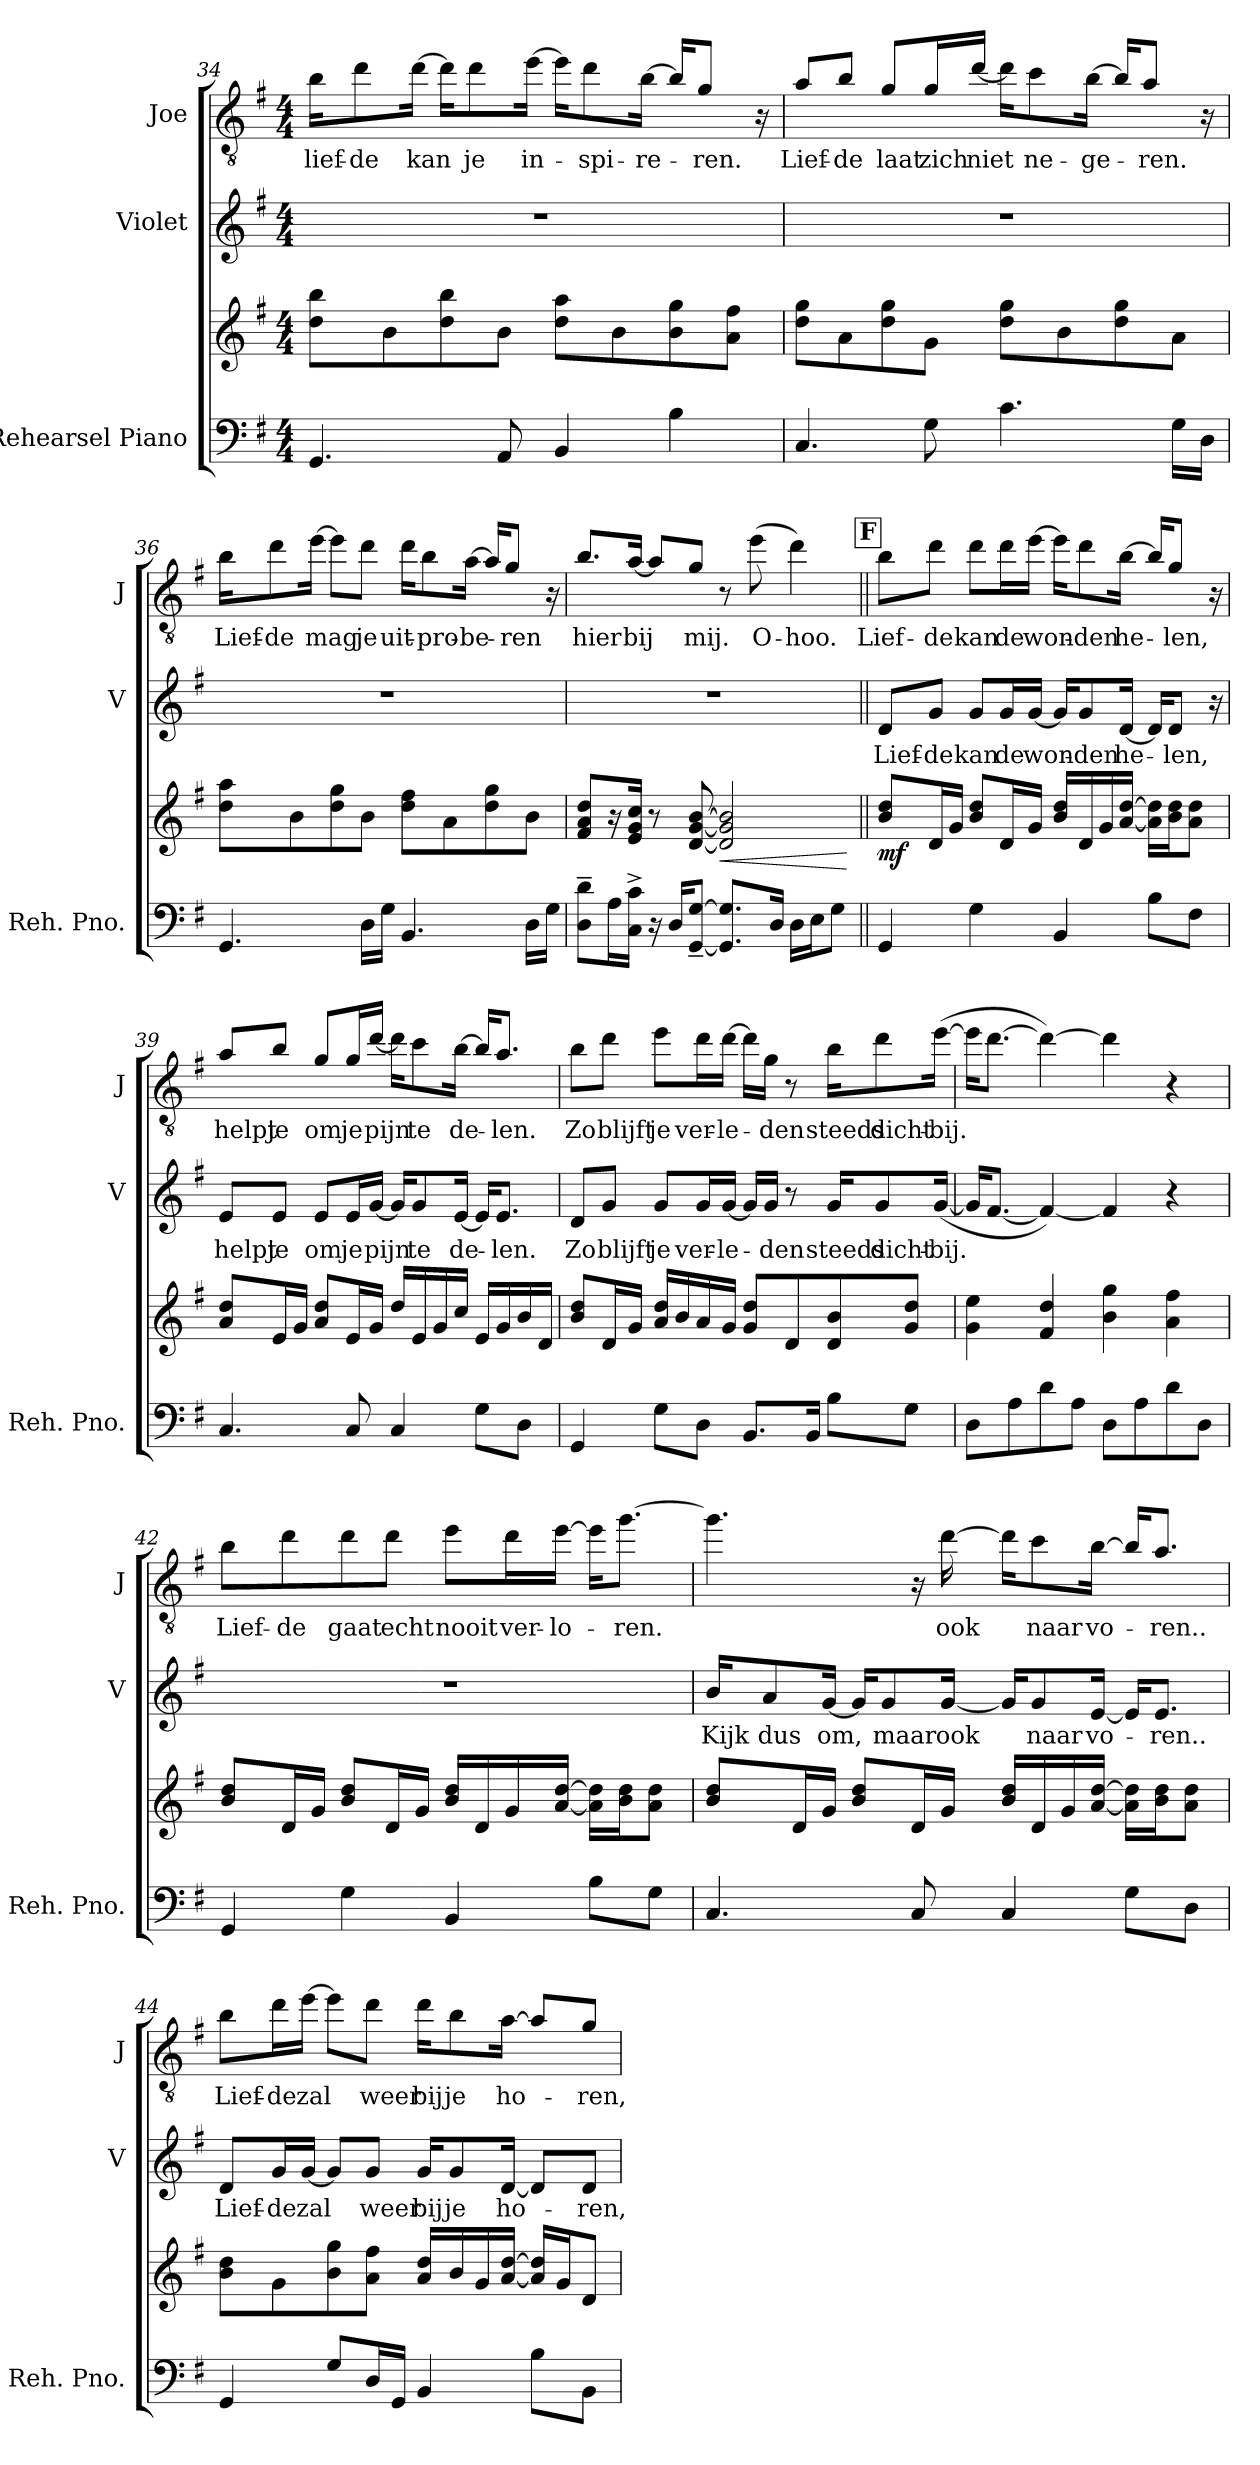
**kern	**kern	**dynam	**kern	**text	**kern	**text
*part3	*part3	*part3	*part2	*part2	*part1	*part1
*staff4	*staff3	*staff3/4	*staff2	*staff2	*staff1	*staff1
*I"Rehearsel Piano	*	*	*I"Violet	*	*I"Joe	*
*I'Reh. Pno.	*	*	*I'V	*	*I'J	*
!!LO:LB:g=z
*clefF4	*clefG2	*	*clefG2	*	*clefGv2	*
*	*	*	*	*	*ITrd8c14	*
*k[f#]	*k[f#]	*	*k[f#]	*	*k[f#]	*
*G:	*G:	*	*G:	*	*G:	*
*M4/4	*M4/4	*	*M4/4	*	*M4/4	*
=34	=34	=34	=34	=34	=34	=34
!	!	!	!	!	!	!LO:LY:b
4.GG/	8dd\ 8bb\L	.	1r	.	16B\KL	lief-
!	!	!	!	!	!	!LO:LY:b
.	.	.	.	.	8d\	-de
.	8b\	.	.	.	.	.
!	!	!	!	!	!	!LO:LY:b
.	.	.	.	.	[16d\Jk	kan
.	8dd\ 8bb\	.	.	.	16d\KL]	.
!	!	!	!	!	!	!LO:LY:b
.	.	.	.	.	8d\	je
8AA/	8b\J	.	.	.	.	.
!	!	!	!	!	!	!LO:LY:b
.	.	.	.	.	[16e\Jk	in-
4BB/	8dd\ 8aa\L	.	.	.	16e\KL]	.
!	!	!	!	!	!	!LO:LY:b
.	.	.	.	.	8d\	-spi-
.	8b\	.	.	.	.	.
!	!	!	!	!	!	!LO:LY:b
.	.	.	.	.	[16B\Jk	-re-
4B\	8b\ 8gg\	.	.	.	16B/KL]	.
!	!	!	!	!	!	!LO:LY:b
.	.	.	.	.	8G/J	-ren.
.	8a\ 8ff#\J	.	.	.	.	.
.	.	.	.	.	16r	.
=35	=35	=35	=35	=35	=35	=35
!	!	!	!	!	!	!LO:LY:b
4.C/	8dd\ 8gg\L	.	1r	.	8A/L	Lief-
!	!	!	!	!	!	!LO:LY:b
.	8a\	.	.	.	8B/J	-de
!	!	!	!	!	!	!LO:LY:b
.	8dd\ 8gg\	.	.	.	8G/L	laat
!	!	!	!	!	!	!LO:LY:b
8G\	8g\J	.	.	.	16G/L	zich
!	!	!	!	!	!	!LO:LY:b
.	.	.	.	.	[16d/JJ	niet
4.c\	8dd\ 8gg\L	.	.	.	16d\KL]	.
!	!	!	!	!	!	!LO:LY:b
.	.	.	.	.	8c\	ne-
.	8b\	.	.	.	.	.
!	!	!	!	!	!	!LO:LY:b
.	.	.	.	.	[16B\Jk	-ge-
.	8dd\ 8gg\	.	.	.	16B/KL]	.
!	!	!	!	!	!	!LO:LY:b
.	.	.	.	.	8A/J	-ren.
16G\LL	8a\J	.	.	.	.	.
16D\JJ	.	.	.	.	16r	.
!!LO:PB:g=z
=36	=36	=36	=36	=36	=36	=36
!	!	!	!	!	!	!LO:LY:b
4.GG/	8dd\ 8aa\L	.	1r	.	16B\KL	Lief-
!	!	!	!	!	!	!LO:LY:b
.	.	.	.	.	8d\	-de
.	8b\	.	.	.	.	.
!	!	!	!	!	!	!LO:LY:b
.	.	.	.	.	[16e\Jk	mag
.	8dd\ 8gg\	.	.	.	8e\L]	.
!	!	!	!	!	!	!LO:LY:b
16D\LL	8b\J	.	.	.	8d\J	je
16G\JJ	.	.	.	.	.	.
!	!	!	!	!	!	!LO:LY:b
4.BB/	8dd\ 8ff#\L	.	.	.	16d\KL	uit-
!	!	!	!	!	!	!LO:LY:b
.	.	.	.	.	8B\	-pro-
.	8a\	.	.	.	.	.
!	!	!	!	!	!	!LO:LY:b
.	.	.	.	.	[16A\Jk	-be-
.	8dd\ 8gg\	.	.	.	16A/KL]	.
!	!	!	!	!	!	!LO:LY:b
.	.	.	.	.	8G/J	-ren
16D\LL	8b\J	.	.	.	.	.
16G\JJ	.	.	.	.	16r	.
=37	=37	=37	=37	=37	=37	=37
!	!	!	!	!	!	!LO:LY:b
8D\~> 8d\~>L	8f#/ 8a/ 8dd/L	.	1r	.	8.B/L	hier
16A\L	16r	.	.	.	.	.
!	!	!	!	!	!	!LO:LY:b
16C\^> 16c\^>JJ	16e/ 16g/ 16cc/Jk	.	.	.	[16A/Jk	bij
16r	8r	.	.	.	8A/L]	.
16D/KL	.	.	.	.	.	.
!	!	!	!	!	!	!LO:LY:b
[8GG/~< [8G/~<J	[8d/ [8g/ [8b/	.	.	.	8G/J	mij.
!	!	!LO:HP:b	!	!	!	!
8.GG/] 8.G/]L	2d/] 2g/] 2b/]	<	.	.	8r	.
!	!	!	!	!	!	!LO:LY:b
.	.	.	.	.	(>8e\	O-
16D/Jk	.	.	.	.	.	.
!	!	!	!	!	!	!LO:LY:b
16D\LL	.	.	.	.	4d\)	-hoo.
16E\J	.	.	.	.	.	.
8G\J	.	.	.	.	.	.
.	.	[	.	.	.	.
!!LO:LB:g=z
!!LO:REH:place=s1:a:B:fs=12:t=F
=38||	=38||	=38||	=38||	=38||	=38||	=38||
!	!	!LO:DY:b	!	!LO:LY:b	!	!LO:LY:b
4GG/	8b/ 8dd/L	mf	8d/L	Lief-	8B\L	Lief-
!	!	!	!	!LO:LY:b	!	!LO:LY:b
.	16d/L	.	8g/J	-de	8d\J	-de
.	16g/JJ	.	.	.	.	.
!	!	!	!	!LO:LY:b	!	!LO:LY:b
4G\	8b/ 8dd/L	.	8g/L	kan	8d\L	kan
!	!	!	!	!LO:LY:b	!	!LO:LY:b
.	16d/L	.	16g/L	de	16d\L	de
!	!	!	!	!LO:LY:b	!	!LO:LY:b
.	16g/JJ	.	[16g/JJ	won-	[16e\JJ	won-
4BB/	16b/ 16dd/LL	.	16g/KL]	.	16e\KL]	.
!	!	!	!	!LO:LY:b	!	!LO:LY:b
.	16d/	.	8g/	-den	8d\	-den
.	16g/	.	.	.	.	.
!	!	!	!	!LO:LY:b	!	!LO:LY:b
.	[16a/ [16dd/JJ	.	[16d/Jk	he-	[16B\Jk	he-
8B\L	16a\] 16dd\]LL	.	16d/KL]	.	16B/KL]	.
!	!	!	!	!LO:LY:b	!	!LO:LY:b
.	16b\ 16dd\J	.	8d/J	-len,	8G/J	-len,
8F#\J	8a\ 8dd\J	.	.	.	.	.
.	.	.	16r	.	16r	.
=39	=39	=39	=39	=39	=39	=39
!	!	!	!	!LO:LY:b	!	!LO:LY:b
4.C/	8a/ 8dd/L	.	8e/L	helpt	8A/L	helpt
!	!	!	!	!LO:LY:b	!	!LO:LY:b
.	16e/L	.	8e/J	je	8B/J	je
.	16g/JJ	.	.	.	.	.
!	!	!	!	!LO:LY:b	!	!LO:LY:b
.	8a/ 8dd/L	.	8e/L	om	8G/L	om
!	!	!	!	!LO:LY:b	!	!LO:LY:b
8C/	16e/L	.	16e/L	je	16G/L	je
!	!	!	!	!LO:LY:b	!	!LO:LY:b
.	16g/JJ	.	[16g/JJ	pijn	[16d/JJ	pijn
4C/	16dd/LL	.	16g/KL]	.	16d\KL]	.
!	!	!	!	!LO:LY:b	!	!LO:LY:b
.	16e/	.	8g/	te	8c\	te
.	16g/	.	.	.	.	.
!	!	!	!	!LO:LY:b	!	!LO:LY:b
.	16cc/JJ	.	[16e/Jk	de-	[16B\Jk	de-
8G\L	16e/LL	.	16e/KL]	.	16B/KL]	.
!	!	!	!	!LO:LY:b	!	!LO:LY:b
.	16g/	.	8.e/J	-len.	8.A/J	-len.
8D\J	16b/	.	.	.	.	.
.	16d/JJ	.	.	.	.	.
!!LO:PB:g=z
=40	=40	=40	=40	=40	=40	=40
!	!	!	!	!LO:LY:b	!	!LO:LY:b
4GG/	8b/ 8dd/L	.	8d/L	Zo	8B\L	Zo
!	!	!	!	!LO:LY:b	!	!LO:LY:b
.	16d/L	.	8g/J	blijft	8d\J	blijft
.	16g/JJ	.	.	.	.	.
!	!	!	!	!LO:LY:b	!	!LO:LY:b
8G\L	16a/ 16dd/LL	.	8g/L	je	8e\L	je
.	16b/	.	.	.	.	.
!	!	!	!	!LO:LY:b	!	!LO:LY:b
8D\J	16a/	.	16g/L	ver-	16d\L	ver-
!	!	!	!	!LO:LY:b	!	!LO:LY:b
.	16g/JJ	.	[16g/JJ	-le-	[16d\JJ	-le-
8.BB/L	8g/ 8dd/L	.	16g/LL]	.	16d\LL]	.
!	!	!	!	!LO:LY:b	!	!LO:LY:b
.	.	.	16g/JJ	-den	16G\JJ	-den
.	8d/	.	8r	.	8r	.
16BB/Jk	.	.	.	.	.	.
!	!	!	!	!LO:LY:b	!	!LO:LY:b
8B\L	8d/ 8b/	.	16g/KL	steeds	16B\KL	steeds
!	!	!	!	!LO:LY:b	!	!LO:LY:b
.	.	.	8g/	dicht-	8d\	dicht-
8G\J	8g/ 8dd/J	.	.	.	.	.
!	!	!	!	!LO:LY:b	!	!LO:LY:b
.	.	.	(<[16g/Jk	-bij.	(>[16e\Jk	-bij.
=41	=41	=41	=41	=41	=41	=41
8D\L	4g\ 4ee\	.	16g/KL]	.	16e\KL]	.
.	.	.	[8.f#/J	.	[8.d\J	.
8A\	.	.	.	.	.	.
8d\	4f#/ 4dd/	.	4f#/_)	.	4d\_)	.
8A\J	.	.	.	.	.	.
8D\L	4b\ 4gg\	.	4f#/]	.	4d\]	.
8A\	.	.	.	.	.	.
8d\	4a\ 4ff#\	.	4r	.	4r	.
8D\J	.	.	.	.	.	.
!!LO:LB:g=z
=42	=42	=42	=42	=42	=42	=42
!	!	!	!	!	!	!LO:LY:b
4GG/	8b/ 8dd/L	.	1r	.	8B\L	Lief-
!	!	!	!	!	!	!LO:LY:b
.	16d/L	.	.	.	8d\	-de
.	16g/JJ	.	.	.	.	.
!	!	!	!	!	!	!LO:LY:b
4G\	8b/ 8dd/L	.	.	.	8d\	gaat
!	!	!	!	!	!	!LO:LY:b
.	16d/L	.	.	.	8d\J	echt
.	16g/JJ	.	.	.	.	.
!	!	!	!	!	!	!LO:LY:b
4BB/	16b/ 16dd/LL	.	.	.	8e\L	nooit
.	16d/	.	.	.	.	.
!	!	!	!	!	!	!LO:LY:b
.	16g/	.	.	.	16d\L	ver-
!	!	!	!	!	!	!LO:LY:b
.	[16a/ [16dd/JJ	.	.	.	[16e\JJ	-lo-
8B\L	16a\] 16dd\]LL	.	.	.	16e\KL]	.
!	!	!	!	!	!	!LO:LY:b
.	16b\ 16dd\J	.	.	.	[8.g\J	-ren.
8G\J	8a\ 8dd\J	.	.	.	.	.
=43	=43	=43	=43	=43	=43	=43
!	!	!	!	!LO:LY:b	!	!
4.C/	8b/ 8dd/L	.	16b/KL	Kijk	4.g\]	.
!	!	!	!	!LO:LY:b	!	!
.	.	.	8a/	dus	.	.
.	16d/L	.	.	.	.	.
!	!	!	!	!LO:LY:b	!	!
.	16g/JJ	.	[16g/Jk	om,	.	.
.	8b/ 8dd/L	.	16g/KL]	.	.	.
!	!	!	!	!LO:LY:b	!	!
.	.	.	8g/	maar	.	.
8C/	16d/L	.	.	.	16r	.
!	!	!	!	!LO:LY:b	!	!LO:LY:b
.	16g/JJ	.	[16g/Jk	ook	[16d\	ook
4C/	16b/ 16dd/LL	.	16g/KL]	.	16d\KL]	.
!	!	!	!	!LO:LY:b	!	!LO:LY:b
.	16d/	.	8g/	naar	8c\	naar
.	16g/	.	.	.	.	.
!	!	!	!	!LO:LY:b	!	!LO:LY:b
.	[16a/ [16dd/JJ	.	[16e/Jk	vo-	[16B\Jk	vo-
8G\L	16a\] 16dd\]LL	.	16e/KL]	.	16B/KL]	.
!	!	!	!	!LO:LY:b	!	!LO:LY:b
.	16b\ 16dd\J	.	8.e/J	-ren..	8.A/J	-ren..
8D\J	8a\ 8dd\J	.	.	.	.	.
!!LO:PB:g=z
=44	=44	=44	=44	=44	=44	=44
!	!	!	!	!LO:LY:b	!	!LO:LY:b
4GG/	8b\ 8dd\L	.	8d/L	Lief-	8B\L	Lief-
!	!	!	!	!LO:LY:b	!	!LO:LY:b
.	8g\	.	16g/L	-de	16d\L	-de
!	!	!	!	!LO:LY:b	!	!LO:LY:b
.	.	.	[16g/JJ	zal	[16e\JJ	zal
8G/L	8b\ 8gg\	.	8g/L]	.	8e\L]	.
!	!	!	!	!LO:LY:b	!	!LO:LY:b
16D/L	8a\ 8ff#\J	.	8g/J	weer	8d\J	weer
16GG/JJ	.	.	.	.	.	.
!	!	!	!	!LO:LY:b	!	!LO:LY:b
4BB/	16a/ 16dd/LL	.	16g/KL	bij	16d\KL	bij
!	!	!	!	!LO:LY:b	!	!LO:LY:b
.	16b/	.	8g/	je	8B\	je
.	16g/	.	.	.	.	.
!	!	!	!	!LO:LY:b	!	!LO:LY:b
.	[16a/ [16dd/JJ	.	[16d/Jk	ho-	[16A\Jk	ho-
8B\L	16a/] 16dd/]LL	.	8d/L]	.	8A/L]	.
.	16g/J	.	.	.	.	.
!	!	!	!	!LO:LY:b	!	!LO:LY:b
8BB\J	8d/J	.	8d/J	-ren,	8G/J	-ren,
=	=	=	=	=	=	=
*-	*-	*-	*-	*-	*-	*-
